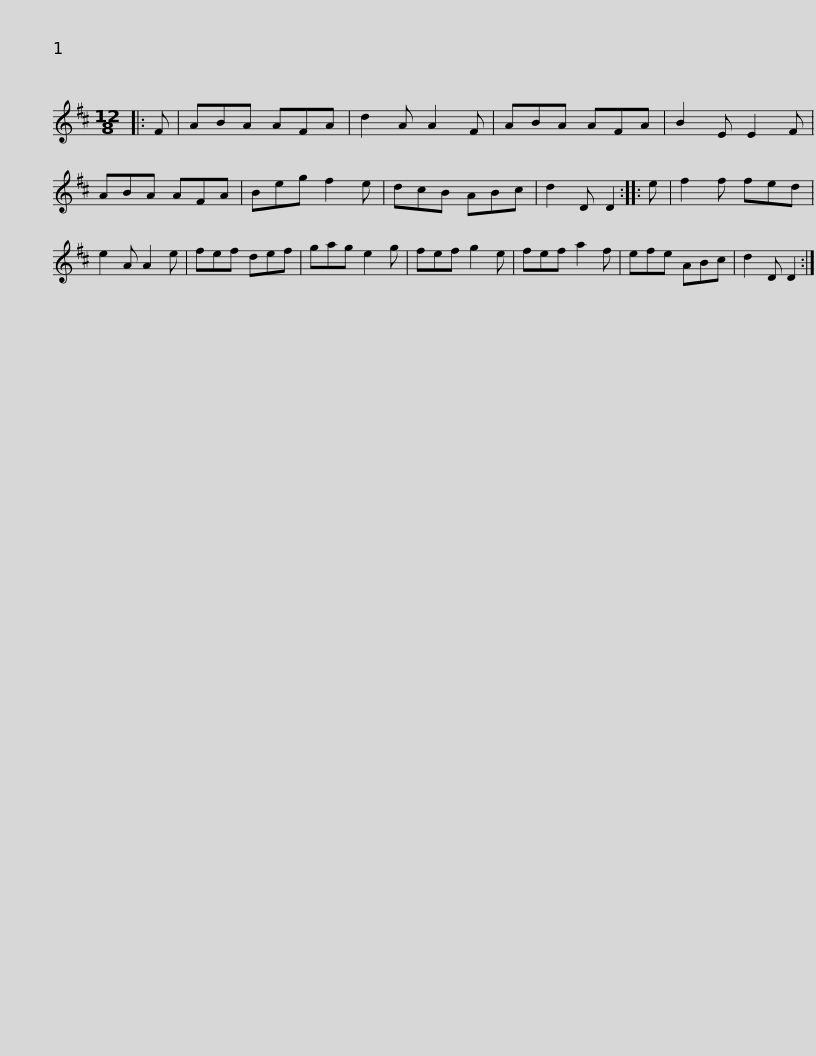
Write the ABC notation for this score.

X:1
L:1/8
M:12/8
I:linebreak $
K:D
V:1 treble
V:1
|: F | ABA AFA | d2 A A2 F | ABA AFA | B2 E E2 F | %5
 ABA AFA | Beg f2 e | dcB ABc |$ d2 D D2 :: e | %10
 f2 f fed | e2 A A2 e | fef def | gag e2 g | fef g2 e | %15
 fef a2 f | efe ABc |$ d2 D D2 :| %18
